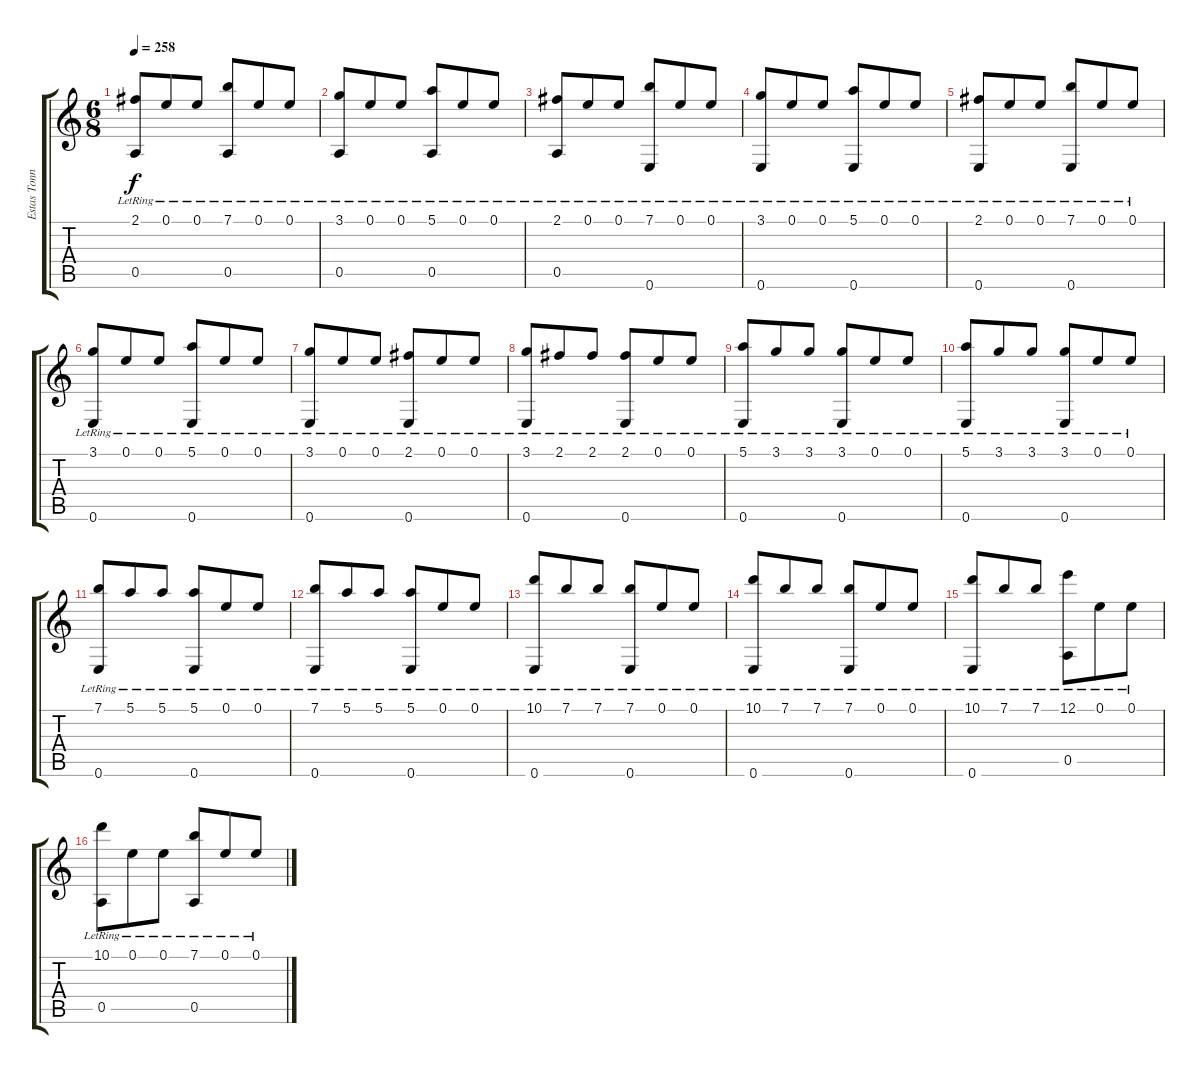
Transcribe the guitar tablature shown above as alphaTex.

\track ("Estas Tonne" "Estas Tonn") {instrument acousticguitarnylon}
\staff {score tabs}
\tuning (E4 B3 G3 D3 A2 E2) {hide}
\ts (6 8)
\tempo 258
\clef g2
\ks c
(2.1{lr} 0.5{lr}).8{dy f} 0.1{lr}.8 0.1{lr}.8 (7.1{lr} 0.5{lr}).8 0.1{lr}.8 0.1{lr}.8 |
(3.1{lr} 0.5{lr}).8 0.1{lr}.8 0.1{lr}.8 (5.1{lr} 0.5{lr}).8 0.1{lr}.8 0.1{lr}.8 |
(2.1{lr} 0.5{lr}).8 0.1{lr}.8 0.1{lr}.8 (7.1{lr} 0.6{lr}).8 0.1{lr}.8 0.1{lr}.8 |
(3.1{lr} 0.6{lr}).8 0.1{lr}.8 0.1{lr}.8 (5.1{lr} 0.6{lr}).8 0.1{lr}.8 0.1{lr}.8 |
(2.1{lr} 0.6{lr}).8 0.1{lr}.8 0.1{lr}.8 (7.1{lr} 0.6{lr}).8 0.1{lr}.8 0.1{lr}.8 |
(3.1{lr} 0.6{lr}).8 0.1{lr}.8 0.1{lr}.8 (5.1{lr} 0.6{lr}).8 0.1{lr}.8 0.1{lr}.8 |
(3.1{lr} 0.6{lr}).8 0.1{lr}.8 0.1{lr}.8 (2.1{lr} 0.6{lr}).8 0.1{lr}.8 0.1{lr}.8 |
(3.1{lr} 0.6{lr}).8 2.1{lr}.8 2.1{lr}.8 (2.1{lr} 0.6{lr}).8 0.1{lr}.8 0.1{lr}.8 |
(5.1{lr} 0.6{lr}).8 3.1{lr}.8 3.1{lr}.8 (3.1{lr} 0.6{lr}).8 0.1{lr}.8 0.1{lr}.8 |
(5.1{lr} 0.6{lr}).8 3.1{lr}.8 3.1{lr}.8 (3.1{lr} 0.6{lr}).8 0.1{lr}.8 0.1{lr}.8 |
(7.1{lr} 0.6{lr}).8 5.1{lr}.8 5.1{lr}.8 (5.1{lr} 0.6{lr}).8 0.1{lr}.8 0.1{lr}.8 |
(7.1{lr} 0.6{lr}).8 5.1{lr}.8 5.1{lr}.8 (5.1{lr} 0.6{lr}).8 0.1{lr}.8 0.1{lr}.8 |
(10.1{lr} 0.6{lr}).8 7.1{lr}.8 7.1{lr}.8 (7.1{lr} 0.6{lr}).8 0.1{lr}.8 0.1{lr}.8 |
(10.1{lr} 0.6{lr}).8 7.1{lr}.8 7.1{lr}.8 (7.1{lr} 0.6{lr}).8 0.1{lr}.8 0.1{lr}.8 |
(10.1{lr} 0.6{lr}).8 7.1{lr}.8 7.1{lr}.8 (12.1{lr} 0.5{lr}).8 0.1{lr}.8 0.1{lr}.8 |
(10.1{lr} 0.5{lr}).8 0.1{lr}.8 0.1{lr}.8 (7.1{lr} 0.5{lr}).8 0.1{lr}.8 0.1{lr}.8
